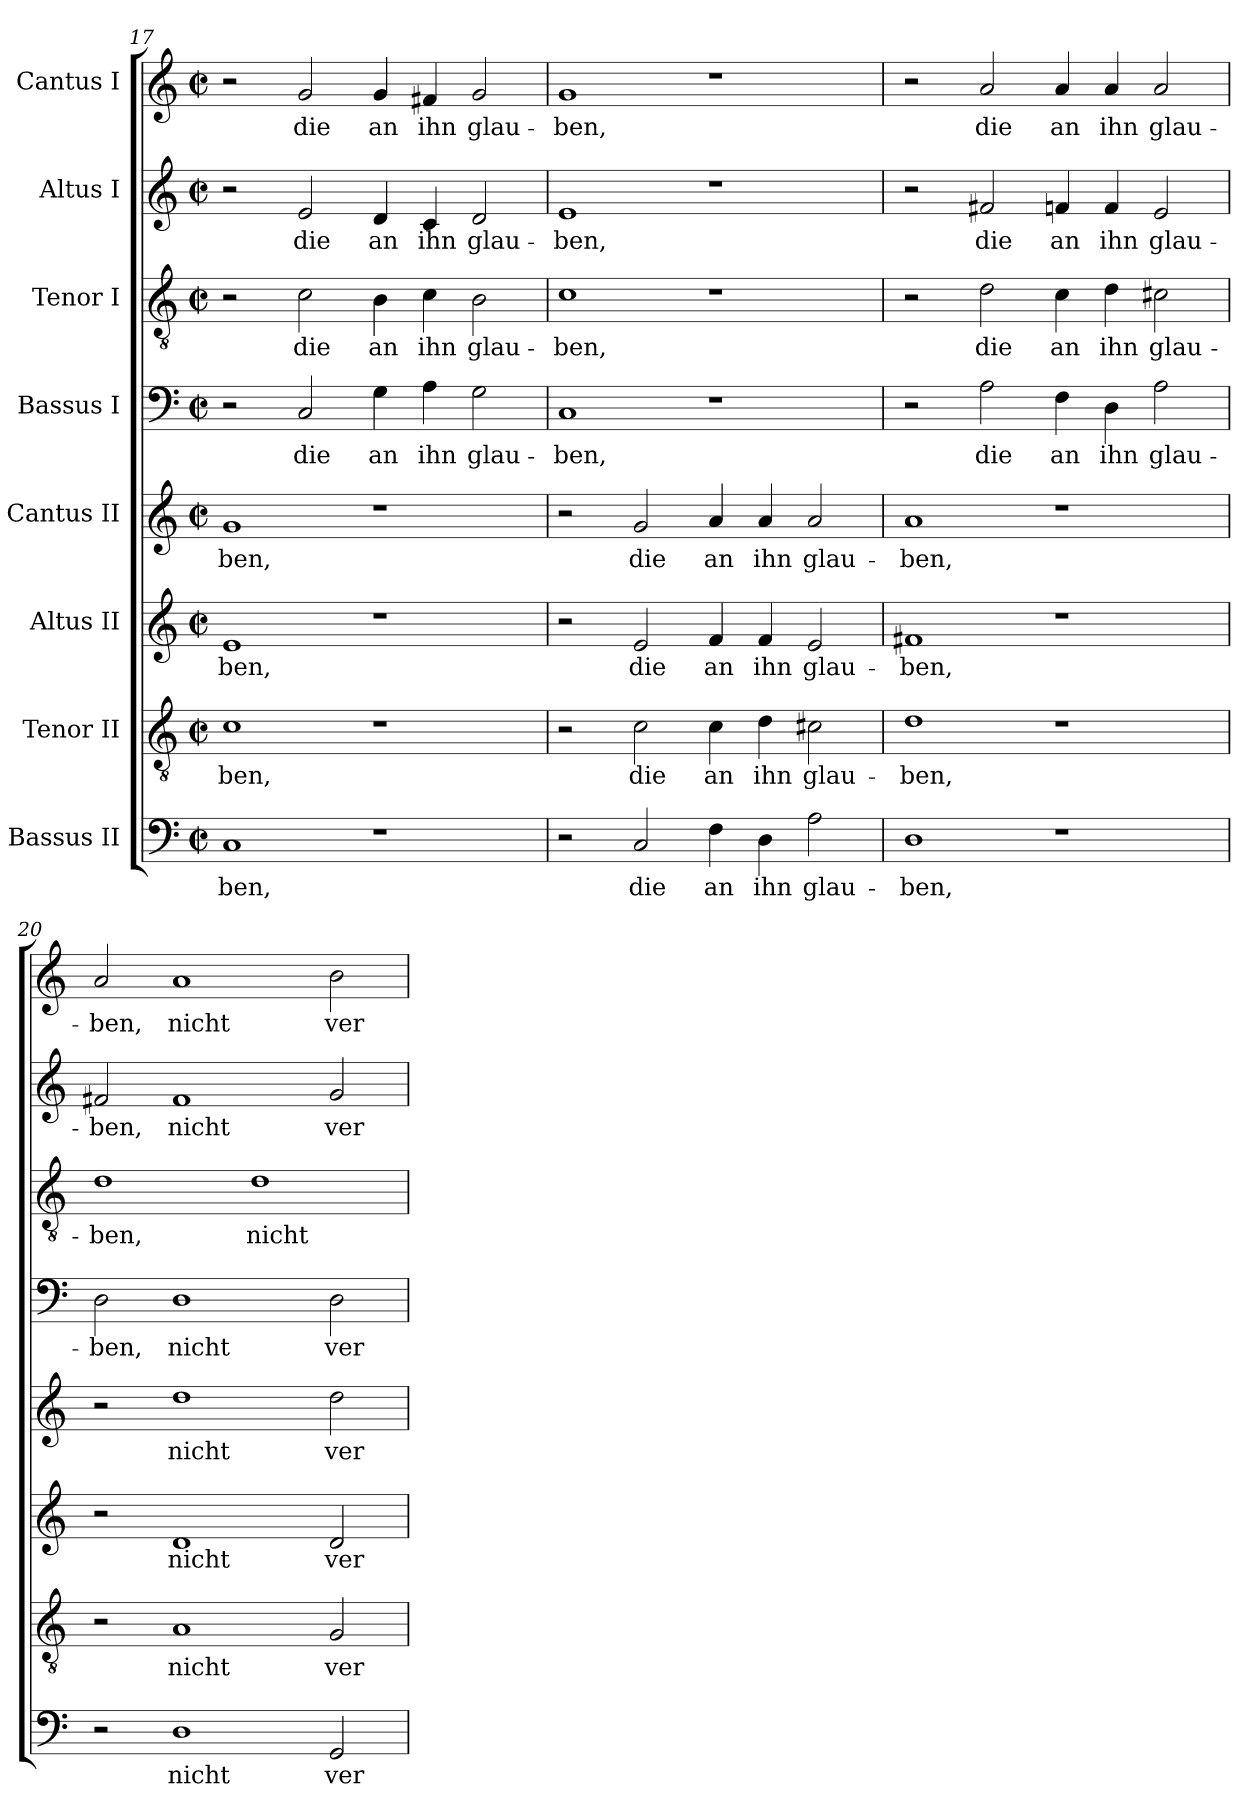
**kern	**text	**kern	**text	**kern	**text	**kern	**text	**kern	**text	**kern	**text	**kern	**text	**kern	**text
*part8	*part8	*part7	*part7	*part6	*part6	*part5	*part5	*part4	*part4	*part3	*part3	*part2	*part2	*part1	*part1
*staff8	*staff8	*staff7	*staff7	*staff6	*staff6	*staff5	*staff5	*staff4	*staff4	*staff3	*staff3	*staff2	*staff2	*staff1	*staff1
*I"Bassus II	*	*I"Tenor II	*	*I"Altus II	*	*I"Cantus II	*	*I"Bassus I	*	*I"Tenor I	*	*I"Altus I	*	*I"Cantus I	*
!!LO:LB:g=z
*clefF4	*	*clefGv2	*	*clefG2	*	*clefG2	*	*clefF4	*	*clefGv2	*	*clefG2	*	*clefG2	*
*k[]	*	*k[]	*	*k[]	*	*k[]	*	*k[]	*	*k[]	*	*k[]	*	*k[]	*
*M4/2	*	*M4/2	*	*M4/2	*	*M4/2	*	*M4/2	*	*M4/2	*	*M4/2	*	*M4/2	*
*met(c|)	*	*met(c|)	*	*met(c|)	*	*met(c|)	*	*met(c|)	*	*met(c|)	*	*met(c|)	*	*met(c|)	*
=17	=17	=17	=17	=17	=17	=17	=17	=17	=17	=17	=17	=17	=17	=17	=17
!	!LO:LY:b	!	!LO:LY:b	!	!LO:LY:b	!	!LO:LY:b	!	!	!	!	!	!	!	!
1C	-ben,	1c	-ben,	1e	-ben,	1g	-ben,	2r	.	2r	.	2r	.	2r	.
!	!	!	!	!	!	!	!	!	!LO:LY:b	!	!LO:LY:b	!	!LO:LY:b	!	!LO:LY:b
.	.	.	.	.	.	.	.	2C/	die	2c\	die	2e/	die	2g/	die
!	!	!	!	!	!	!	!	!	!LO:LY:b	!	!LO:LY:b	!	!LO:LY:b	!	!LO:LY:b
1r	.	1r	.	1r	.	1r	.	4G\	an	4B\	an	4d/	an	4g/	an
!	!	!	!	!	!	!	!	!	!LO:LY:b	!	!LO:LY:b	!	!LO:LY:b	!	!LO:LY:b
.	.	.	.	.	.	.	.	4A\	ihn	4c\	ihn	4c/	ihn	4f#X/	ihn
!	!	!	!	!	!	!	!	!	!LO:LY:b	!	!LO:LY:b	!	!LO:LY:b	!	!LO:LY:b
.	.	.	.	.	.	.	.	2G\	glau-	2B\	glau-	2d/	glau-	2g/	glau-
=18	=18	=18	=18	=18	=18	=18	=18	=18	=18	=18	=18	=18	=18	=18	=18
!	!	!	!	!	!	!	!	!	!LO:LY:b	!	!LO:LY:b	!	!LO:LY:b	!	!LO:LY:b
2r	.	2r	.	2r	.	2r	.	1C	-ben,	1c	-ben,	1e	-ben,	1g	-ben,
!	!LO:LY:b	!	!LO:LY:b	!	!LO:LY:b	!	!LO:LY:b	!	!	!	!	!	!	!	!
2C/	die	2c\	die	2e/	die	2g/	die	.	.	.	.	.	.	.	.
!	!LO:LY:b	!	!LO:LY:b	!	!LO:LY:b	!	!LO:LY:b	!	!	!	!	!	!	!	!
4F\	an	4c\	an	4f/	an	4a/	an	1r	.	1r	.	1r	.	1r	.
!	!LO:LY:b	!	!LO:LY:b	!	!LO:LY:b	!	!LO:LY:b	!	!	!	!	!	!	!	!
4D\	ihn	4d\	ihn	4f/	ihn	4a/	ihn	.	.	.	.	.	.	.	.
!	!LO:LY:b	!	!LO:LY:b	!	!LO:LY:b	!	!LO:LY:b	!	!	!	!	!	!	!	!
2A\	glau-	2c#X\	glau-	2e/	glau-	2a/	glau-	.	.	.	.	.	.	.	.
=19	=19	=19	=19	=19	=19	=19	=19	=19	=19	=19	=19	=19	=19	=19	=19
!	!LO:LY:b	!	!LO:LY:b	!	!LO:LY:b	!	!LO:LY:b	!	!	!	!	!	!	!	!
1D	-ben,	1d	-ben,	1f#X	-ben,	1a	-ben,	2r	.	2r	.	2r	.	2r	.
!	!	!	!	!	!	!	!	!	!LO:LY:b	!	!LO:LY:b	!	!LO:LY:b	!	!LO:LY:b
.	.	.	.	.	.	.	.	2A\	die	2d\	die	2f#X/	die	2a/	die
!	!	!	!	!	!	!	!	!	!LO:LY:b	!	!LO:LY:b	!	!LO:LY:b	!	!LO:LY:b
1r	.	1r	.	1r	.	1r	.	4F\	an	4c\	an	4fn/	an	4a/	an
!	!	!	!	!	!	!	!	!	!LO:LY:b	!	!LO:LY:b	!	!LO:LY:b	!	!LO:LY:b
.	.	.	.	.	.	.	.	4D\	ihn	4d\	ihn	4f/	ihn	4a/	ihn
!	!	!	!	!	!	!	!	!	!LO:LY:b	!	!LO:LY:b	!	!LO:LY:b	!	!LO:LY:b
.	.	.	.	.	.	.	.	2A\	glau-	2c#X\	glau-	2e/	glau-	2a/	glau-
=20	=20	=20	=20	=20	=20	=20	=20	=20	=20	=20	=20	=20	=20	=20	=20
!	!	!	!	!	!	!	!	!	!LO:LY:b	!	!LO:LY:b	!	!LO:LY:b	!	!LO:LY:b
2r	.	2r	.	2r	.	2r	.	2D\	ben,	1d	ben,	2f#X/	ben,	2a/	ben,
!	!LO:LY:b	!	!LO:LY:b	!	!LO:LY:b	!	!LO:LY:b	!	!LO:LY:b	!	!	!	!LO:LY:b	!	!LO:LY:b
1D	nicht	1A	nicht	1d	nicht	1dd	nicht	1D	nicht	.	.	1f#	nicht	1a	nicht
!	!	!	!	!	!	!	!	!	!	!	!LO:LY:b	!	!	!	!
.	.	.	.	.	.	.	.	.	.	1d	nicht	.	.	.	.
!	!LO:LY:b	!	!LO:LY:b	!	!LO:LY:b	!	!LO:LY:b	!	!LO:LY:b	!	!	!	!LO:LY:b	!	!LO:LY:b
2GG/	ver-	2G/	ver-	2d/	ver-	2dd\	ver-	2D\	ver-	.	.	2g/	ver-	2b\	ver-
=	=	=	=	=	=	=	=	=	=	=	=	=	=	=	=
*-	*-	*-	*-	*-	*-	*-	*-	*-	*-	*-	*-	*-	*-	*-	*-
